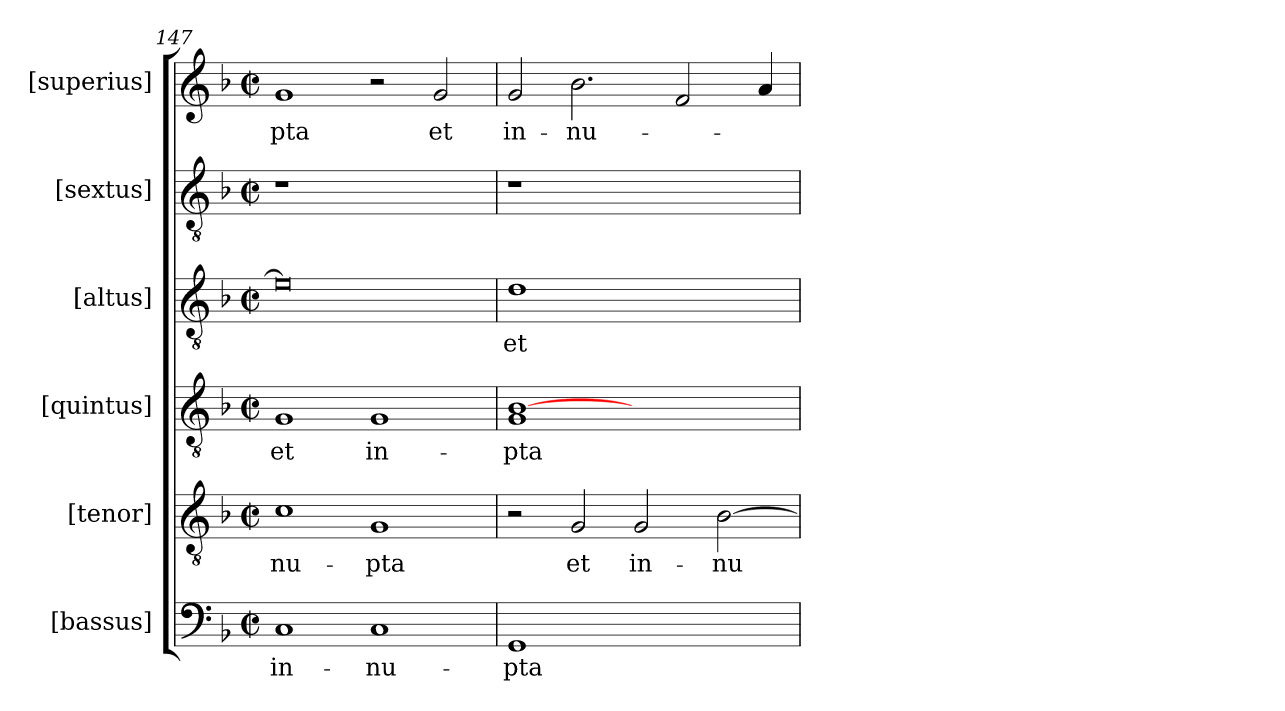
**kern	**text	**kern	**text	**kern	**text	**kern	**text	**kern	**kern	**text
*part6	*part6	*part5	*part5	*part4	*part4	*part3	*part3	*part2	*part1	*part1
*staff6	*staff6	*staff5	*staff5	*staff4	*staff4	*staff3	*staff3	*staff2	*staff1	*staff1
*I"[bassus]	*	*I"[tenor]	*	*I"[quintus]	*	*I"[altus]	*	*I"[sextus]	*I"[superius]	*
*I'[bassus]	*	*I'[tenor]	*	*I'[quintus]	*	*I'[altus]	*	*I'[sextus]	*I'[superius]	*
*clefF4	*	*clefGv2	*	*clefGv2	*	*clefGv2	*	*clefGv2	*clefG2	*
*k[b-]	*	*k[b-]	*	*k[b-]	*	*k[b-]	*	*k[b-]	*k[b-]	*
*F:	*	*F:	*	*F:	*	*F:	*	*F:	*F:	*
*M2/2	*	*M2/2	*	*M2/2	*	*M2/2	*	*M2/2	*M2/2	*
*met(c|)	*	*met(c|)	*	*met(c|)	*	*met(c|)	*	*met(c|)	*met(c|)	*
=147	=147	=147	=147	=147	=147	=147	=147	=147	=147	=147
!	!LO:LY:b:cj	!	!LO:LY:b:cj	!	!LO:LY:b:cj	!	!	!	!	!LO:LY:b:cj
1C	in-	1c	-nu-	1G	et	0e]	.	1r	1g	-pta
!	!LO:LY:b:cj	!	!LO:LY:b:cj	!	!LO:LY:b:cj	!	!	!	!	!
1C	-nu-	1G	-pta	1G	in-	.	.	1ryy	2r	.
!	!	!	!	!	!	!	!	!	!	!LO:LY:b:cj
.	.	.	.	.	.	.	.	.	2g/	et
=148	=148	=148	=148	=148	=148	=148	=148	=148	=148	=148
!	!LO:LY:b:cj	!	!	!	!LO:LY:b:cj	!	!LO:LY:b:cj	!	!	!LO:LY:b:cj
1GG	-pta	2r	.	1G [>1B-	-pta	1d	et	1r	2g/	in-
!	!	!	!LO:LY:b:cj	!	!	!	!	!	!	!LO:LY:b:cj
.	.	2G/	et	.	.	.	.	.	2.b-\	-nu-
!	!	!	!LO:LY:b:cj	!	!	!	!	!	!	!
1ryy	.	2G/	in-	1ryy	.	1ryy	.	1ryy	.	.
.	.	.	.	.	.	.	.	.	2f/	.
!	!	!	!LO:LY:b:cj	!	!	!	!	!	!	!
.	.	[>2B-\	-nu-	.	.	.	.	.	.	.
.	.	.	.	.	.	.	.	.	4a/	.
=	=	=	=	=	=	=	=	=	=	=
*-	*-	*-	*-	*-	*-	*-	*-	*-	*-	*-
